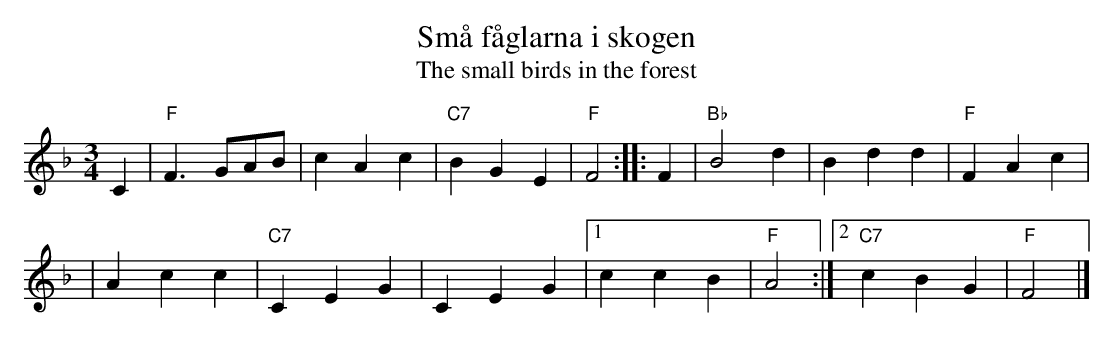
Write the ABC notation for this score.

X:1
T: Små fåglarna i skogen
T: The small birds in the forest
M: 3/4
L: 1/8
K: F
C2 | "F"F3 GAB | c2 A2 c2 | "C7"B2 G2 E2 | "F"F4 :: F2 | "Bb"B4 d2 | B2 d2 d2 | "F"F2 A2 c2 |
| A2 c2 c2 | "C7"C2 E2 G2 | C2 E2 G2 |1 c2 c2 B2 | "F"A4 :|2 "C7"c2 B2 G2 | "F"F4 |]
